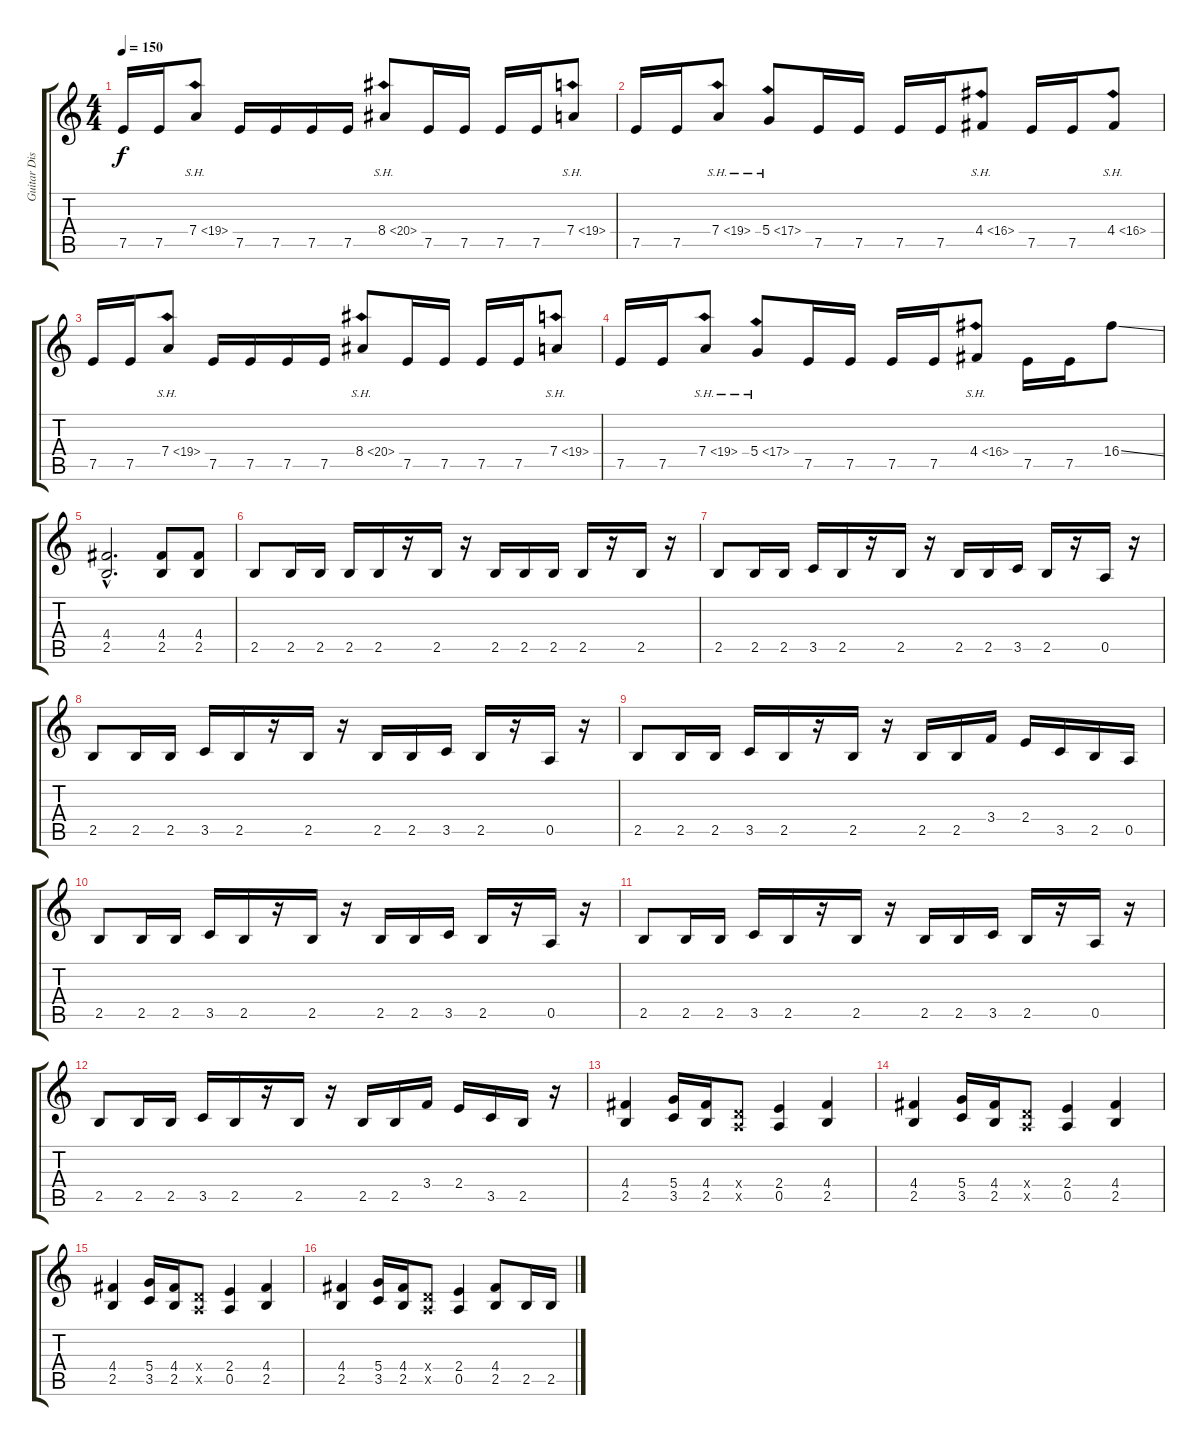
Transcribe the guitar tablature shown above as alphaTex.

\track ("Guitar Distortion" "Guitar Dis") {instrument distortionguitar}
\staff {score tabs}
\tuning (E4 B3 G3 D3 A2 D2) {hide}
\ts (4 4)
\tempo 150
\clef g2
\ks c
7.5.16{dy f} 7.5.16 7.4{sh 12}.8 7.5.16 7.5.16 7.5.16 7.5.16 8.4{sh 12}.8 7.5.16 7.5.16 7.5.16 7.5.16 7.4{sh 12}.8 |
7.5.16 7.5.16 7.4{sh 12}.8 5.4{sh 12}.8 7.5.16 7.5.16 7.5.16 7.5.16 4.4{sh 12}.8 7.5.16 7.5.16 4.4{sh 12}.8 |
7.5.16 7.5.16 7.4{sh 12}.8 7.5.16 7.5.16 7.5.16 7.5.16 8.4{sh 12}.8 7.5.16 7.5.16 7.5.16 7.5.16 7.4{sh 12}.8 |
7.5.16 7.5.16 7.4{sh 12}.8 5.4{sh 12}.8 7.5.16 7.5.16 7.5.16 7.5.16 4.4{sh 12}.8 7.5.16 7.5.16 16.4{ss}.8 |
(4.4{hac} 2.5{hac}).2{d} (4.4 2.5).8 (4.4 2.5).8 |
2.5.8 2.5.16 2.5.16 2.5.16 2.5.16 r.16 2.5.16 r.16 2.5.16 2.5.16 2.5.16 2.5.16 r.16 2.5.16 r.16 |
2.5.8 2.5.16 2.5.16 3.5.16 2.5.16 r.16 2.5.16 r.16 2.5.16 2.5.16 3.5.16 2.5.16 r.16 0.5.16 r.16 |
2.5.8 2.5.16 2.5.16 3.5.16 2.5.16 r.16 2.5.16 r.16 2.5.16 2.5.16 3.5.16 2.5.16 r.16 0.5.16 r.16 |
2.5.8 2.5.16 2.5.16 3.5.16 2.5.16 r.16 2.5.16 r.16 2.5.16 2.5.16 3.4.16 2.4.16 3.5.16 2.5.16 0.5.16 |
2.5.8 2.5.16 2.5.16 3.5.16 2.5.16 r.16 2.5.16 r.16 2.5.16 2.5.16 3.5.16 2.5.16 r.16 0.5.16 r.16 |
2.5.8 2.5.16 2.5.16 3.5.16 2.5.16 r.16 2.5.16 r.16 2.5.16 2.5.16 3.5.16 2.5.16 r.16 0.5.16 r.16 |
2.5.8 2.5.16 2.5.16 3.5.16 2.5.16 r.16 2.5.16 r.16 2.5.16 2.5.16 3.4.16 2.4.16 3.5.16 2.5.16 r.16 |
(4.4 2.5).4 (5.4 3.5).16 (4.4 2.5).16 (0.4{x} 0.5{x}).8 (2.4 0.5).4 (4.4 2.5).4 |
(4.4 2.5).4 (5.4 3.5).16 (4.4 2.5).16 (0.4{x} 0.5{x}).8 (2.4 0.5).4 (4.4 2.5).4 |
(4.4 2.5).4 (5.4 3.5).16 (4.4 2.5).16 (0.4{x} 0.5{x}).8 (2.4 0.5).4 (4.4 2.5).4 |
(4.4 2.5).4 (5.4 3.5).16 (4.4 2.5).16 (0.4{x} 0.5{x}).8 (2.4 0.5).4 (4.4 2.5).8 2.5.16 2.5.16
